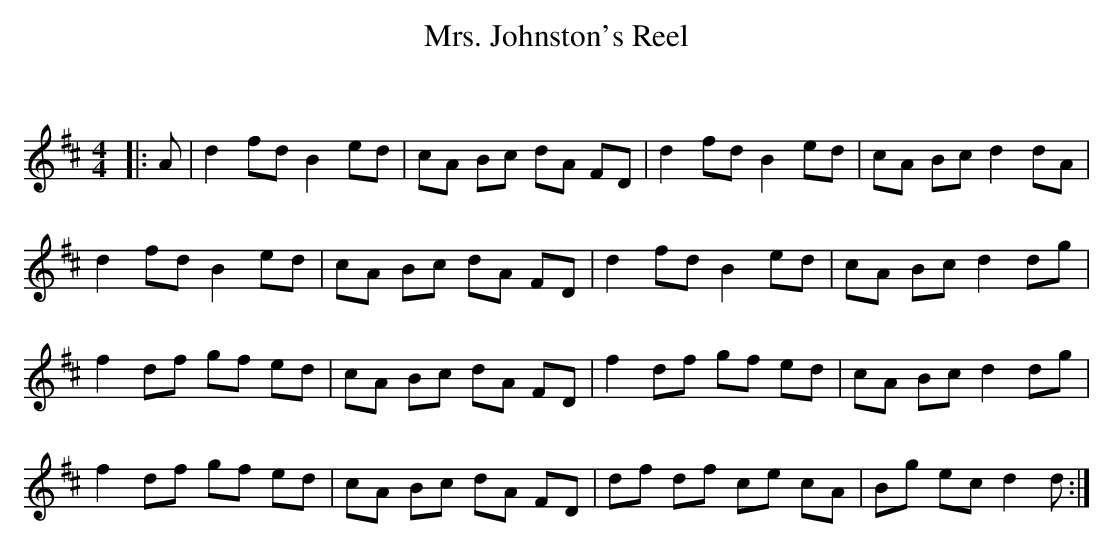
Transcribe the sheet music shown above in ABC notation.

X:1
T: Mrs. Johnston's Reel
C:
Q: 232
K:D
M:4/4
L:1/8
|:A|d2 fd B2 ed|cA Bc dA FD|d2 fd B2 ed|cA Bc d2 dA|
d2 fd B2 ed|cA Bc dA FD|d2 fd B2 ed|cA Bc d2 dg|
f2 df gf ed|cA Bc dA FD|f2 df gf ed|cA Bc d2 dg|
f2 df gf ed|cA Bc dA FD|df df ce cA|Bg ec d2 d:|
